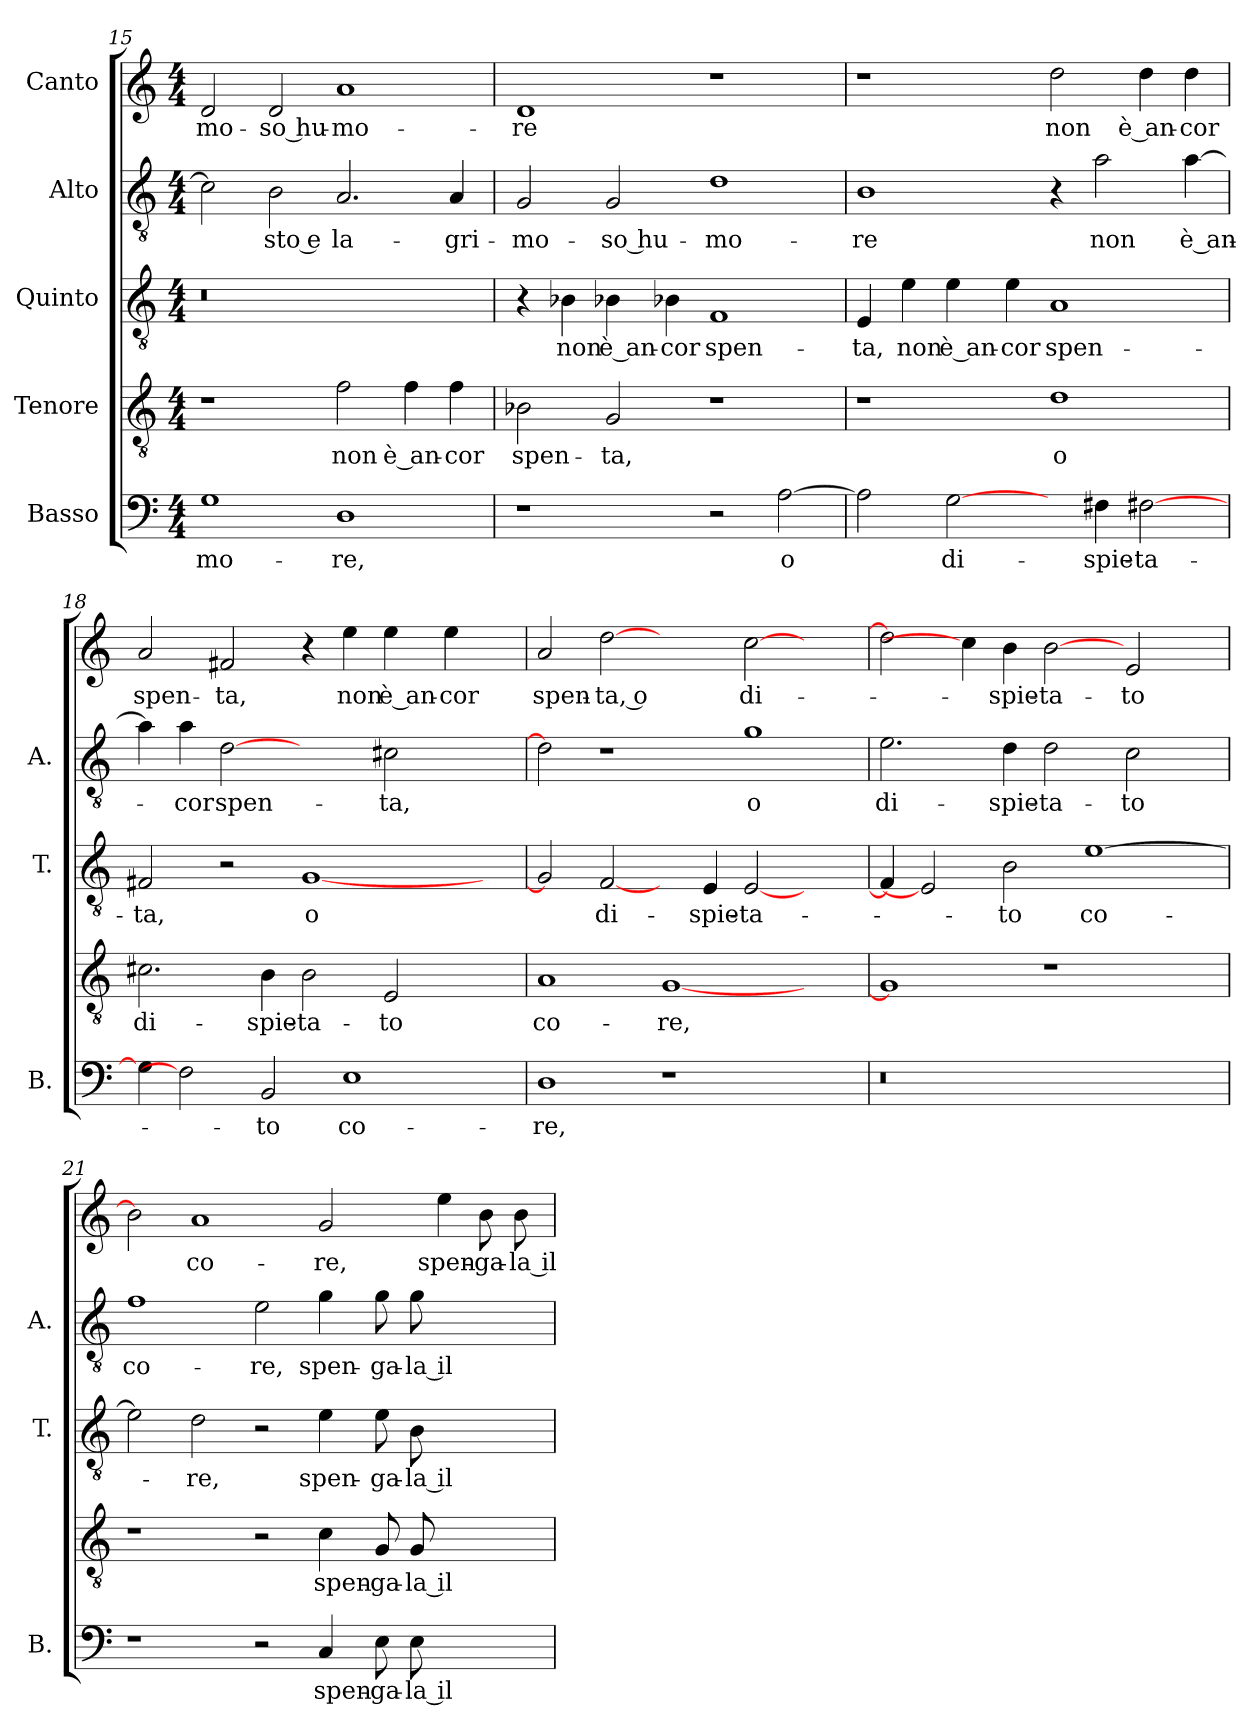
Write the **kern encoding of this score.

**kern	**text	**kern	**text	**kern	**text	**kern	**text	**kern	**text
*part5	*part5	*part4	*part4	*part3	*part3	*part2	*part2	*part1	*part1
*staff5	*staff5	*staff4	*staff4	*staff3	*staff3	*staff2	*staff2	*staff1	*staff1
*I"Basso	*	*I"Tenore	*	*I"Quinto	*	*I"Alto	*	*I"Canto	*
*I'B.	*	*	*	*I'T.	*	*I'A.	*	*	*
*clefF4	*	*clefGv2	*	*clefGv2	*	*clefGv2	*	*clefG2	*
*k[]	*	*k[]	*	*k[]	*	*k[]	*	*k[]	*
*C:	*	*C:	*	*C:	*	*C:	*	*C:	*
*M4/4	*	*M4/4	*	*M4/4	*	*M4/4	*	*M4/4	*
=15	=15	=15	=15	=15	=15	=15	=15	=15	=15
!	!	!	!	!LO:N:vis=0	!	!	!	!	!
1G\	-mo-	1r	.	1r	.	2c\]	.	2d/	-mo-
.	.	.	.	.	.	2B\	-sto e	2d/	-so hu-
1D\	-re,	2f\	non	1ryy	.	2.A/	la-	1a/	-mo-
.	.	4f\	è an-	.	.	.	.	.	.
.	.	4f\	-cor	.	.	4A/	-gri-	.	.
=16	=16	=16	=16	=16	=16	=16	=16	=16	=16
1r	.	2B-X\	spen-	4r	.	2G/	-mo-	1d/	-re
.	.	.	.	4B-X\	non	.	.	.	.
.	.	2G/	-ta,	4B-X\	è an-	2G/	-so hu-	.	.
.	.	.	.	4B-X\	-cor	.	.	.	.
2r	.	1r	.	1F/	spen-	1d\	-mo-	1r	.
[2A\	o	.	.	.	.	.	.	.	.
=17	=17	=17	=17	=17	=17	=17	=17	=17	=17
2A\]	.	1r	.	4E/	-ta,	1B\	-re	1r	.
.	.	.	.	4e\	non	.	.	.	.
[2G\	di-	.	.	4e\	è an-	.	.	.	.
.	.	.	.	4e\	-cor	.	.	.	.
4ryy	.	1d\	o	1A/	spen-	4r	.	2dd\	non
4F#X\	-spie-	.	.	.	.	2a\	non	.	.
[2F#X\	-ta-	.	.	.	.	.	.	4dd\	è an-
.	.	.	.	.	.	[4a\	è an-	4dd\	-cor
=18	=18	=18	=18	=18	=18	=18	=18	=18	=18
4G\]	.	2.c#X\	di-	2F#X/	-ta,	4a\]	.	2a/	spen-
2F#\]	.	.	.	.	.	4a\	-cor	.	.
.	.	.	.	2r	.	[2d\	spen-	2f#X/	-ta,
2BB/	-to	4B\	-spie-	.	.	.	.	.	.
.	.	2B\	-ta-	[1G/	o	2ryy	.	4r	.
1E\	co-	.	.	.	.	.	.	4ee\	non
.	.	2E/	-to	.	.	2c#X\	-ta,	4ee\	è an-
.	.	.	.	.	.	.	.	4ee\	-cor
.	.	4ryy	.	4ryy	.	4ryy	.	4ryy	.
=19	=19	=19	=19	=19	=19	=19	=19	=19	=19
1D\	-re,	1A/	co-	2G/]	.	2d\]	.	2a/	spen-
.	.	.	.	[2F/	di-	1r	.	[2dd\	-ta, o
1r	.	[1G/	-re,	4ryy	.	.	.	2ryy	.
.	.	.	.	4E/	-spie-	.	.	.	.
.	.	.	.	[2E/	-ta-	1g\	o	[2cc\	di-
2ryy	.	2ryy	.	2ryy	.	.	.	2ryy	.
=20	=20	=20	=20	=20	=20	=20	=20	=20	=20
!LO:N:vis=0	!	!	!	!	!	!	!	!	!
1r	.	1G/]	.	4F/]	.	2.e\	di-	2dd\]	.
.	.	.	.	2E/]	.	.	.	.	.
.	.	.	.	.	.	.	.	4cc\]	.
.	.	.	.	2B\	-to	4d\	-spie-	4b\	-spie-
1ryy	.	1r	.	.	.	2d\	-ta-	[2b\	-ta-
.	.	.	.	[1e\	co-	.	.	.	.
.	.	.	.	.	.	2c\	-to	2e/	-to
4ryy	.	4ryy	.	.	.	4ryy	.	4ryy	.
=21	=21	=21	=21	=21	=21	=21	=21	=21	=21
1r	.	1r	.	2e\]	.	1f\	co-	2b\]	.
.	.	.	.	2d\	-re,	.	.	1a/	co-
2r	.	2r	.	2r	.	2e\	-re,	.	.
4C/	spen-	4c\	spen-	4e\	spen-	4g\	spen-	2g/	-re,
8E\	-ga-	8G/	-ga-	8e\	-ga-	8g\	-ga-	.	.
8E\	-la il	8G/	-la il	8B\	-la il	8g\	-la il	.	.
2ryy	.	2ryy	.	2ryy	.	2ryy	.	4ee\	spen-
.	.	.	.	.	.	.	.	8b\	-ga-
.	.	.	.	.	.	.	.	8b\	-la il
=	=	=	=	=	=	=	=	=	=
*-	*-	*-	*-	*-	*-	*-	*-	*-	*-
